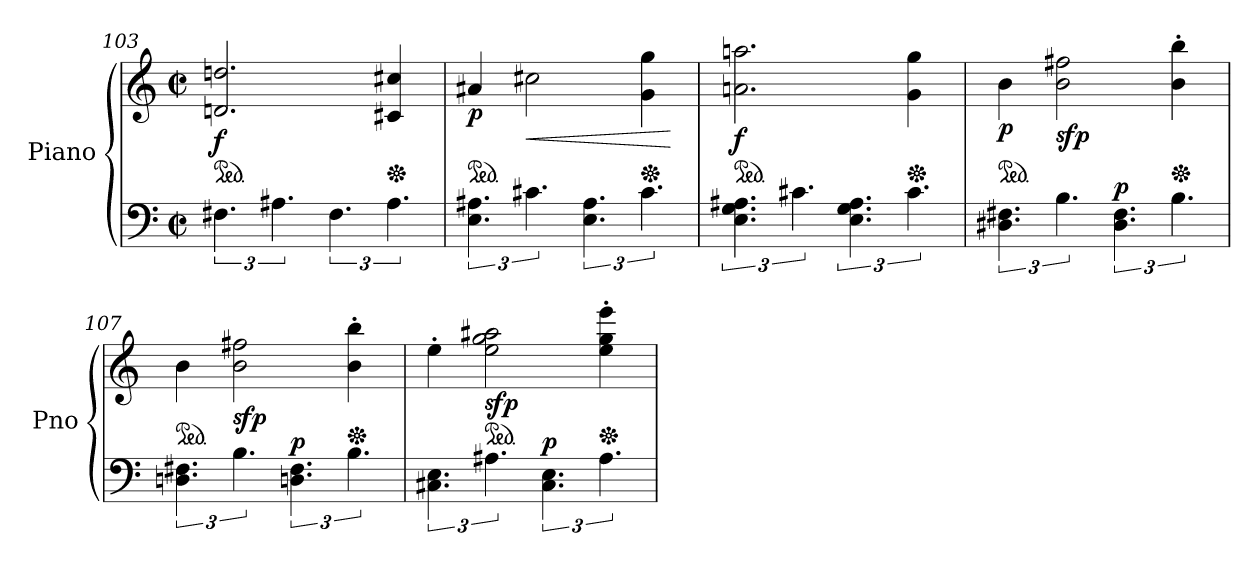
**kern	**kern	**dynam
*part1	*part1	*part1
*staff2	*staff1	*staff1/2
*I"Piano	*	*
*I'Pno	*	*
*clefF4	*clefG2	*
*k[]	*k[]	*
*M4/4	*M4/4	*
*met(c|)	*met(c|)	*
*	*ped	*
=103	=103	=103
!	!	!LO:DY:b
6.F#X\	2.dn/ 2.ddn/	f
6.A#X\	.	.
6.F#\	.	.
*	*Xped	*
6.A#\	4c#X/ 4cc#X/	.
=104	=104	=104
*	*ped	*
!	!	!LO:DY:b
6.E\ 6.A#X\	4a#X/	p
!	!	!LO:HP:b
6.c#X\	2cc#X\	<
6.E\ 6.A#\	.	.
*	*Xped	*
6.c#\	4g\ 4gg\	.
.	.	[
=105	=105	=105
*	*ped	*
!	!	!LO:DY:b
6.E\ 6.G\ 6.A#X\	2.an\ 2.aan\	f
6.c#X\	.	.
6.E\ 6.G\ 6.A#\	.	.
*	*Xped	*
6.c#\	4g\ 4gg\	.
=106	=106	=106
*	*ped	*
!	!	!LO:DY:b
6.D#X\ 6.F#X\	4b\	p
!	!	!LO:DY:b
6.B\	2b\ 2ff#X\	sfp
!	!	!LO:DY:a=2
6.D#\ 6.F#\	.	p
*	*Xped	*
6.B\	4b\' 4bb\'	.
=107	=107	=107
*	*ped	*
6.Dn\ 6.F#X\	4b\	.
!	!	!LO:DY:b
6.B\	2b\ 2ff#X\	sfp
!	!	!LO:DY:a=2
6.Dn\ 6.F#\	.	p
*	*Xped	*
6.B\	4b\' 4bb\'	.
!!LO:PB:g=z
=108	=108	=108
6.C#X\ 6.E\	4ee'\	.
*	*ped	*
!	!	!LO:DY:b
6.A#X\	2ee\ 2gg\ 2aa#X\	sfp
!	!	!LO:DY:a=2
6.C#\ 6.E\	.	p
*	*Xped	*
6.A#\	4ee\' 4gg\' 4eee\'	.
=	=	=
*-	*-	*-
